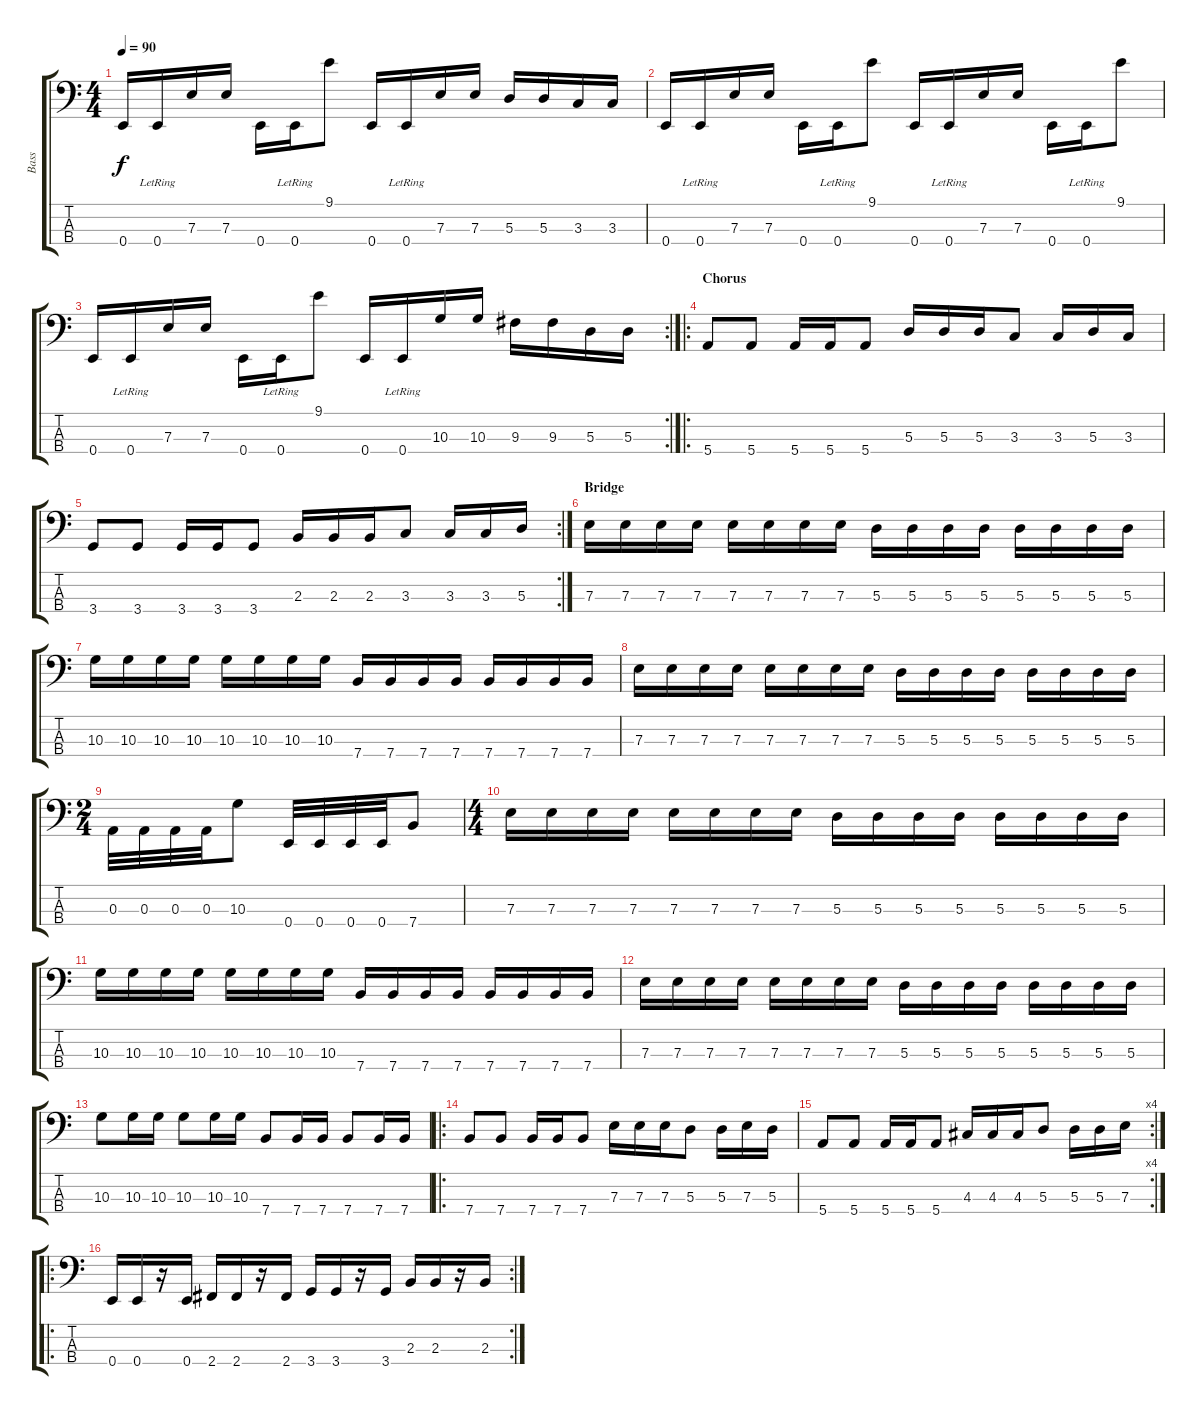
\track ("Bass" "Bass") {instrument electricbasspick}
\staff {score tabs}
\tuning (G2 D2 A1 E1) {hide}
\ts (4 4)
\tempo 90
\clef f4
\ks c
0.4.16{dy f} 0.4{lr}.16 7.3.16 7.3.16 0.4.16 0.4{lr}.16 9.1.8 0.4.16 0.4{lr}.16 7.3.16 7.3.16 5.3.16 5.3.16 3.3.16 3.3.16 |
0.4.16 0.4{lr}.16 7.3.16 7.3.16 0.4.16 0.4{lr}.16 9.1.8 0.4.16 0.4{lr}.16 7.3.16 7.3.16 0.4.16 0.4{lr}.16 9.1.8 |
\rc 2
0.4.16 0.4{lr}.16 7.3.16 7.3.16 0.4.16 0.4{lr}.16 9.1.8 0.4.16 0.4{lr}.16 10.3.16 10.3.16 9.3.16 9.3.16 5.3.16 5.3.16 |
\ro
\section ("" "Chorus")
5.4.8 5.4.8 5.4.16 5.4.16 5.4.8 5.3.16 5.3.16 5.3.16 3.3.8 3.3.16 5.3.16 3.3.16 |
\rc 2
3.4.8 3.4.8 3.4.16 3.4.16 3.4.8 2.3.16 2.3.16 2.3.16 3.3.8 3.3.16 3.3.16 5.3.16 |
\section ("" "Bridge")
7.3.16 7.3.16 7.3.16 7.3.16 7.3.16 7.3.16 7.3.16 7.3.16 5.3.16 5.3.16 5.3.16 5.3.16 5.3.16 5.3.16 5.3.16 5.3.16 |
10.3.16 10.3.16 10.3.16 10.3.16 10.3.16 10.3.16 10.3.16 10.3.16 7.4.16 7.4.16 7.4.16 7.4.16 7.4.16 7.4.16 7.4.16 7.4.16 |
7.3.16 7.3.16 7.3.16 7.3.16 7.3.16 7.3.16 7.3.16 7.3.16 5.3.16 5.3.16 5.3.16 5.3.16 5.3.16 5.3.16 5.3.16 5.3.16 |
\ts (2 4)
0.3.32 0.3.32 0.3.32 0.3.32 10.3.8 0.4.32 0.4.32 0.4.32 0.4.32 7.4.8 |
\ts (4 4)
7.3.16 7.3.16 7.3.16 7.3.16 7.3.16 7.3.16 7.3.16 7.3.16 5.3.16 5.3.16 5.3.16 5.3.16 5.3.16 5.3.16 5.3.16 5.3.16 |
10.3.16 10.3.16 10.3.16 10.3.16 10.3.16 10.3.16 10.3.16 10.3.16 7.4.16 7.4.16 7.4.16 7.4.16 7.4.16 7.4.16 7.4.16 7.4.16 |
7.3.16 7.3.16 7.3.16 7.3.16 7.3.16 7.3.16 7.3.16 7.3.16 5.3.16 5.3.16 5.3.16 5.3.16 5.3.16 5.3.16 5.3.16 5.3.16 |
10.3.8 10.3.16 10.3.16 10.3.8 10.3.16 10.3.16 7.4.8 7.4.16 7.4.16 7.4.8 7.4.16 7.4.16 |
\ro
7.4.8 7.4.8 7.4.16 7.4.16 7.4.8 7.3.16 7.3.16 7.3.16 5.3.8 5.3.16 7.3.16 5.3.16 |
\rc 4
5.4.8 5.4.8 5.4.16 5.4.16 5.4.8 4.3.16 4.3.16 4.3.16 5.3.8 5.3.16 5.3.16 7.3.16 |
\ro
\rc 2
0.4.16 0.4.16 r.16 0.4.16 2.4.16 2.4.16 r.16 2.4.16 3.4.16 3.4.16 r.16 3.4.16 2.3.16 2.3.16 r.16 2.3.16
